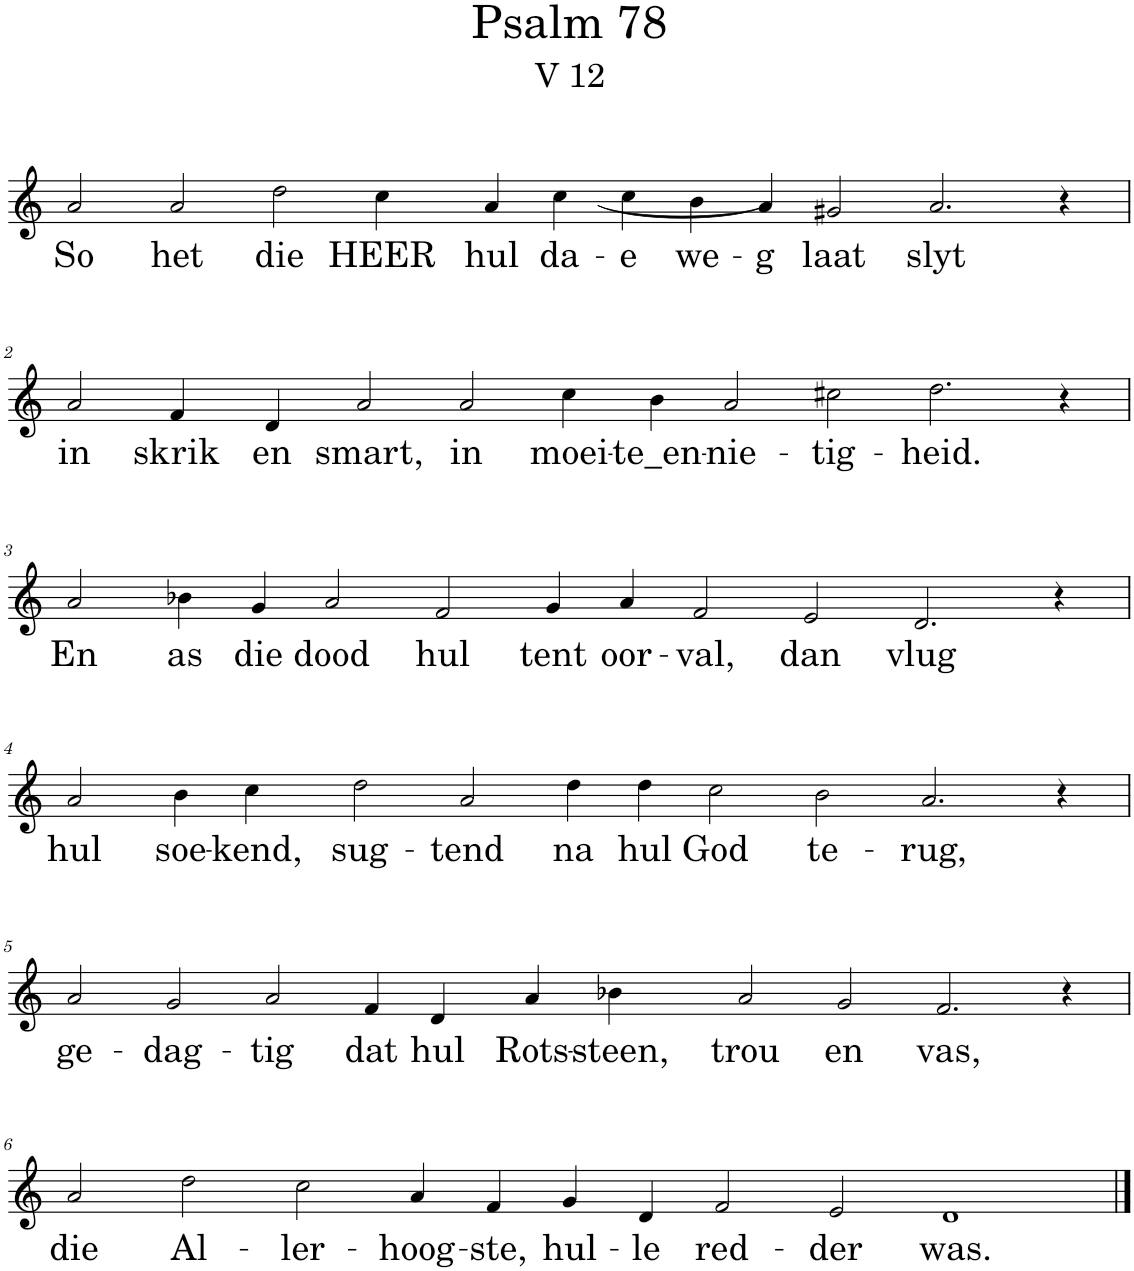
**kern	**text
*part1	*part1
*staff1	*staff1
*I"Pipe Organ	*
*I'Org.	*
*clefG2	*
*k[]	*
*M18/4	*
=1	=1
!	!LO:LY:b
2a/	So
!	!LO:LY:b
2a/	het
!	!LO:LY:b
2dd\	die
!	!LO:LY:b
4cc\	HEER
!	!LO:LY:b
4a/	hul
!	!LO:LY:b
4cc\	da-
!	!LO:LY:b
4cc\	-e
!	!LO:LY:b
4b\	we-
!	!LO:LY:b
[4a/	-g
!	!LO:LY:b
2g#X/	laat
!	!LO:LY:b
2.a/]	slyt
4r	.
!!LO:LB:g=z
=2	=2
!	!LO:LY:b
2a/	in
!	!LO:LY:b
4f/	skrik
!	!LO:LY:b
4d/	en
!	!LO:LY:b
2a/	smart,
!	!LO:LY:b
2a/	in
!	!LO:LY:b
4cc\	moei-
!	!LO:LY:b
4b\	-te_en-
!	!LO:LY:b
2a/	-nie-
!	!LO:LY:b
2cc#X\	-tig-
!	!LO:LY:b
2.dd\	-heid.
4r	.
!!LO:LB:g=z
=3	=3
!	!LO:LY:b
2a/	En
!	!LO:LY:b
4b-X\	as
!	!LO:LY:b
4g/	die
!	!LO:LY:b
2a/	dood
!	!LO:LY:b
2f/	hul
!	!LO:LY:b
4g/	tent
!	!LO:LY:b
4a/	oor-
!	!LO:LY:b
2f/	-val,
!	!LO:LY:b
2e/	dan
!	!LO:LY:b
2.d/	vlug
4r	.
!!LO:LB:g=z
=4	=4
!	!LO:LY:b
2a/	hul
!	!LO:LY:b
4b\	soe-
!	!LO:LY:b
4cc\	-kend,
!	!LO:LY:b
2dd\	sug-
!	!LO:LY:b
2a/	-tend
!	!LO:LY:b
4dd\	na
!	!LO:LY:b
4dd\	hul
!	!LO:LY:b
2cc\	God
!	!LO:LY:b
2b\	te-
!	!LO:LY:b
2.a/	-rug,
4r	.
!!LO:LB:g=z
=5	=5
!	!LO:LY:b
2a/	ge-
!	!LO:LY:b
2g/	-dag-
!	!LO:LY:b
2a/	-tig
!	!LO:LY:b
4f/	dat
!	!LO:LY:b
4d/	hul
!	!LO:LY:b
4a/	Rots-
!	!LO:LY:b
4b-X\	-steen,
!	!LO:LY:b
2a/	trou
!	!LO:LY:b
2g/	en
!	!LO:LY:b
2.f/	vas,
4r	.
!!LO:LB:g=z
=6	=6
!	!LO:LY:b
2a/	die
!	!LO:LY:b
2dd\	Al-
!	!LO:LY:b
2cc\	-ler-
!	!LO:LY:b
4a/	-hoog-
!	!LO:LY:b
4f/	-ste,
!	!LO:LY:b
4g/	hul-
!	!LO:LY:b
4d/	-le
!	!LO:LY:b
2f/	red-
!	!LO:LY:b
2e/	-der
!	!LO:LY:b
1d	was.
==	==
*-	*-
